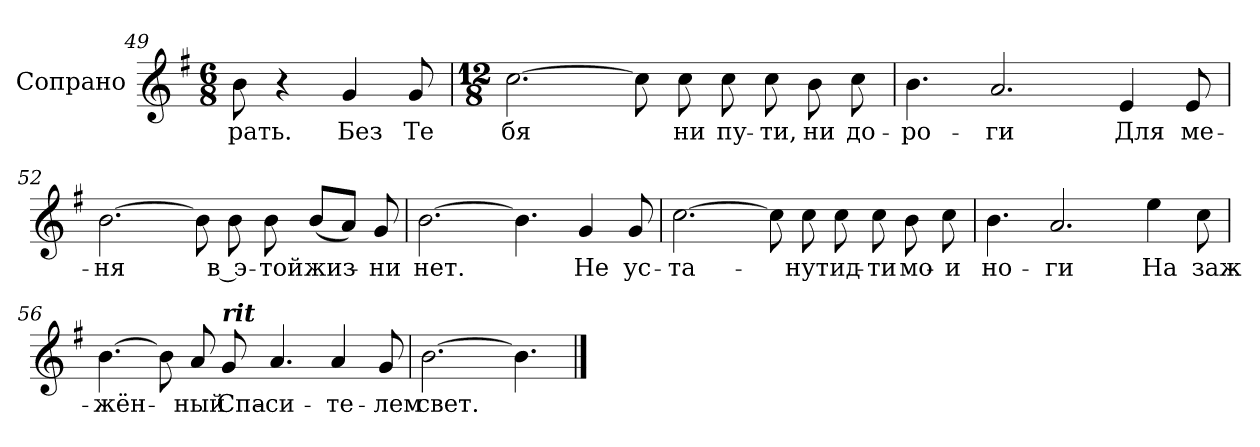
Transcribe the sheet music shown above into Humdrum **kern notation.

**kern	**text
*part1	*part1
*staff1	*staff1
*I"Сопрано	*
*clefG2	*
*k[f#]	*
*G:	*
*M6/8	*
=49	=49
!	!LO:LY:b:color=#000000
8bi\	рать.
4r	.
!	!LO:LY:b:color=#000000
4gi/	Без
!	!LO:LY:b:color=#000000
8gi/	Те
=50	=50
*M12/8	*
!	!LO:LY:b:color=#000000
[>2.cci\	бя
8cci\]	.
!	!LO:LY:b:color=#000000
8cci\	ни
!	!LO:LY:b:color=#000000
8cci\	пу-
!	!LO:LY:b:color=#000000
8cci\	-ти,
!	!LO:LY:b:color=#000000
8bi\	ни
!	!LO:LY:b:color=#000000
8cci\	до-
!!LO:LB:g=z
=51	=51
!	!LO:LY:b:color=#000000
4.bi\	-ро-
!	!LO:LY:b:color=#000000
2.ai/	-ги
!	!LO:LY:b:color=#000000
4ei/	Для
!	!LO:LY:b:color=#000000
8ei/	ме-
=52	=52
!	!LO:LY:b:color=#000000
[>2.bi\	-ня
8bi\]	.
!	!LO:LY:b:color=#000000
8bi\	в э-
!	!LO:LY:b:color=#000000
8bi\	-той
!	!LO:LY:b:color=#000000
(8bi/L	жиз-
8ai/J)	.
!	!LO:LY:b:color=#000000
8gi/	-ни
=53	=53
!	!LO:LY:b:color=#000000
[>2.bi\	нет.
4.bi\]	.
!	!LO:LY:b:color=#000000
4gi/	Не
!	!LO:LY:b:color=#000000
8gi/	ус-
!!LO:LB:g=z
=54	=54
!	!LO:LY:b:color=#000000
[>2.cci\	-та-
8cci\]	.
!	!LO:LY:b:color=#000000
8cci\	-нут
!	!LO:LY:b:color=#000000
8cci\	ид-
!	!LO:LY:b:color=#000000
8cci\	-ти
!	!LO:LY:b:color=#000000
8bi\	мо-
!	!LO:LY:b:color=#000000
8cci\	-и
=55	=55
!	!LO:LY:b:color=#000000
4.bi\	но-
!	!LO:LY:b:color=#000000
2.ai/	-ги
!	!LO:LY:b:color=#000000
4eei\	На
!	!LO:LY:b:color=#000000
8cci\	заж-
=56	=56
!	!LO:LY:b:color=#000000
[>4.bi\	-жён-
8bi\]	.
!	!LO:LY:b:color=#000000
8ai/	-ный
!LO:TX:a:Bi:t=rit	!
!	!LO:LY:b:color=#000000
8gi/	Спа-
!	!LO:LY:b:color=#000000
4.ai/	-си-
!	!LO:LY:b:color=#000000
4ai/	-те-
!	!LO:LY:b:color=#000000
8gi/	-лем
=57	=57
!	!LO:LY:b:color=#000000
[>2.bi\	свет.
4.bi\]	.
==	==
*-	*-
